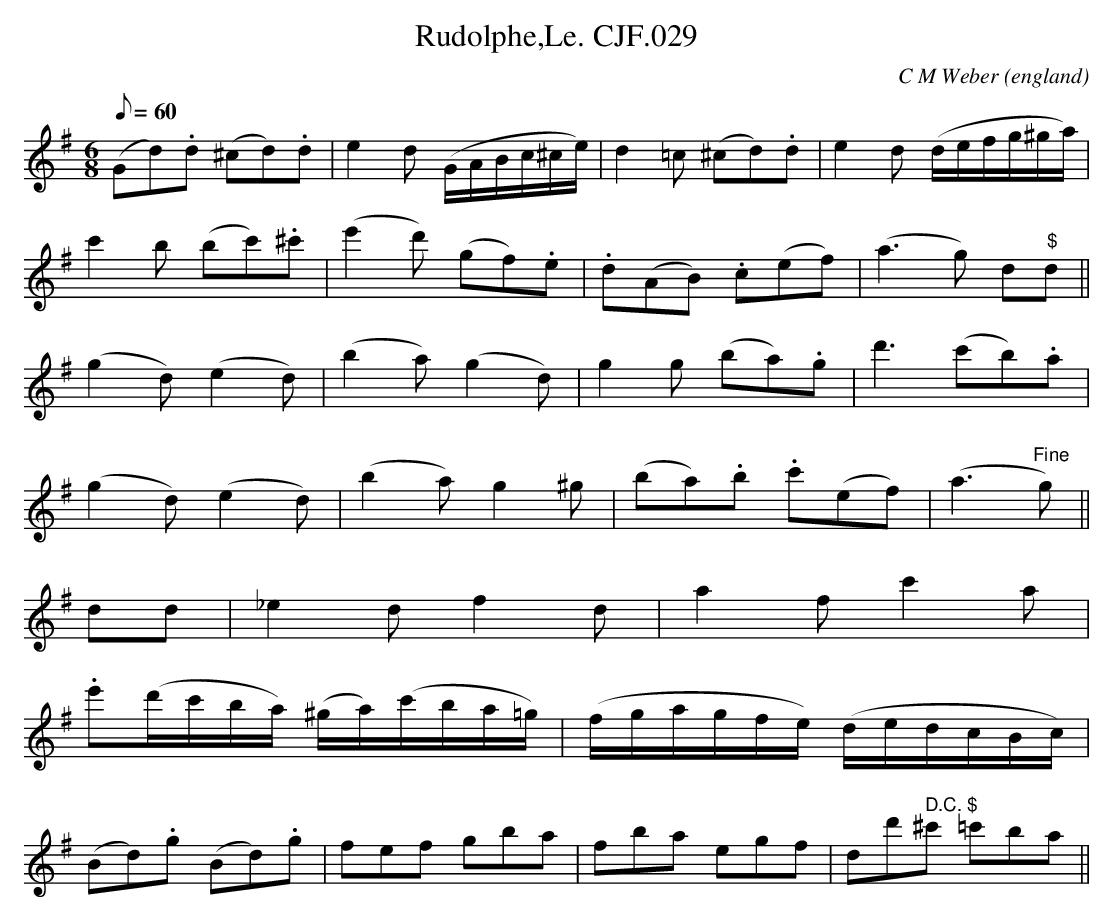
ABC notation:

X:1
T:Rudolphe,Le. CJF.029
O:england
M:6/8
L:1/8
Q:60
C:C M Weber
K:G
(Gd).d (^cd).d|e2d (G/A/B/c/^c/e/)|d2=c (^cd).d|e2d (d/e/f/g/^g/a/)|
c'2b (bc').^c'|(e'2d') (gf).e|.d(AB) .c(ef)|(a3g) d"$"d||
(g2d)(e2d)|(b2a)(g2d)|g2g (ba).g|d'3(c'b).a|
(g2d)(e2d)|(b2a)g2^g|\
(ba).b .c'(ef)|(a3"Fine"g)h||
dd|_e2df2d|a2fc'2a|
.e'(d'/c'/b/a/) (^g/a/)(c'/b/a/=g/)|(f/g/a/g/f/e/) (d/e/d/c/B/c/)|
(Bd).g (Bd).g|fef gba|fba egf|dd'" D.C. $"^c' =c'ba||
